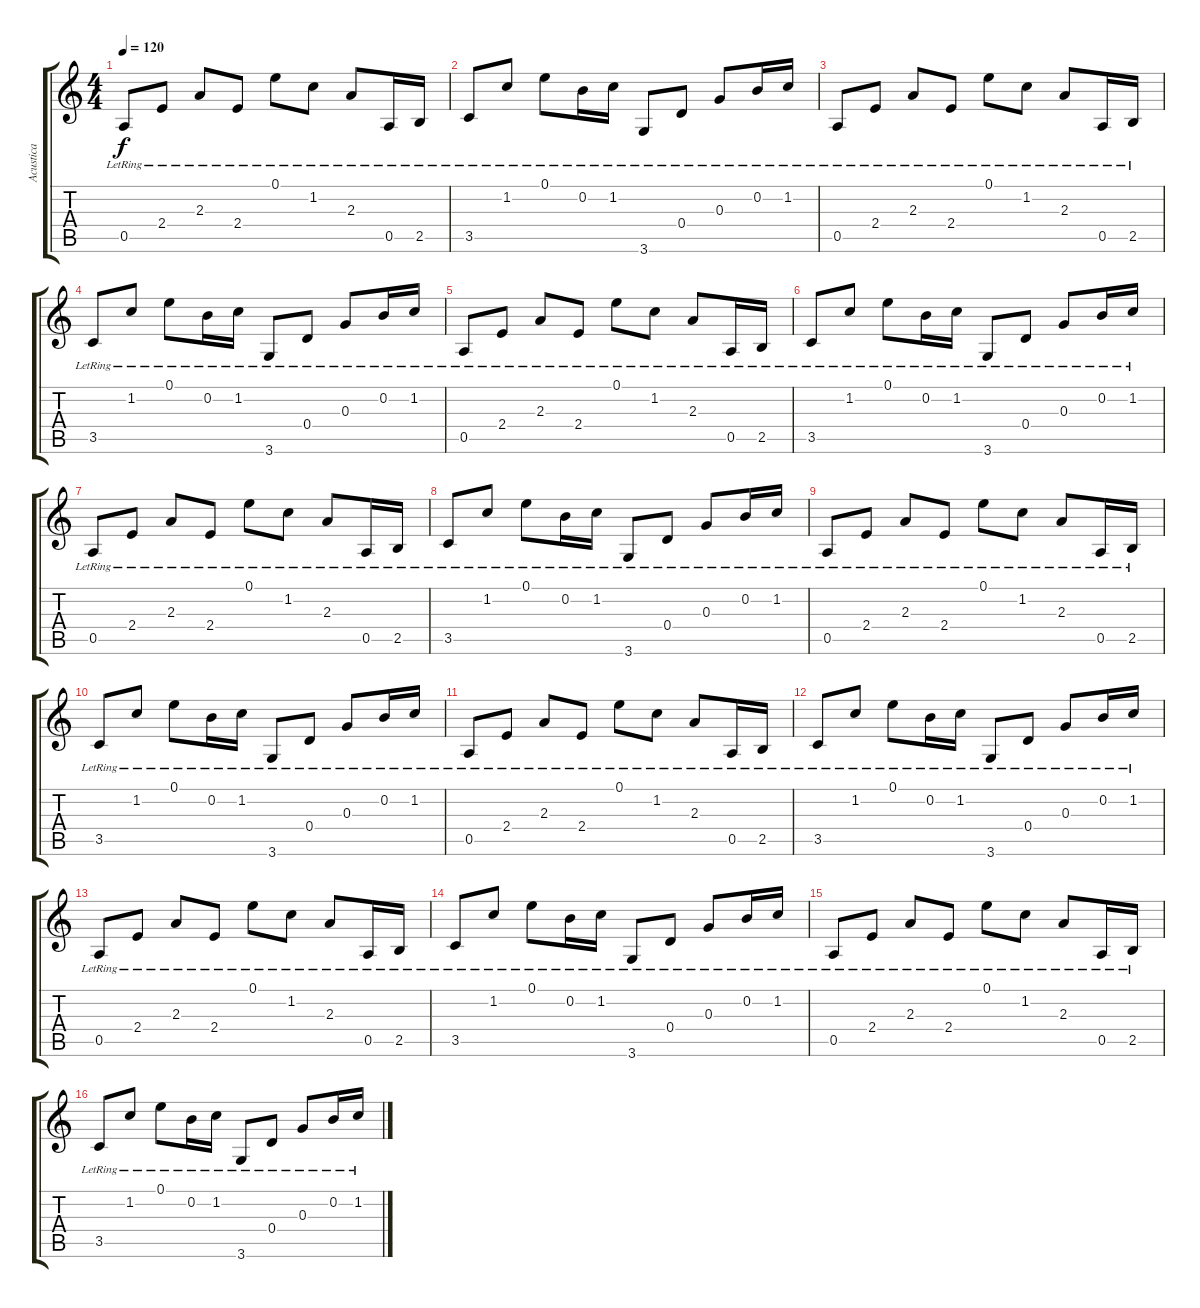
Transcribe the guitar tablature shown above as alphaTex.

\track ("Acustica" "Acustica") {instrument acousticguitarsteel}
\staff {score tabs}
\tuning (E4 B3 G3 D3 A2 E2) {hide}
\ts (4 4)
\tempo 120
\clef g2
\ks c
0.5{lr}.8{dy f instrument acousticguitarsteel} 2.4{lr}.8 2.3{lr}.8 2.4{lr}.8 0.1{lr}.8 1.2{lr}.8 2.3{lr}.8 0.5{lr}.16 2.5{lr}.16 |
3.5{lr}.8 1.2{lr}.8 0.1{lr}.8 0.2{lr}.16 1.2{lr}.16 3.6{lr}.8 0.4{lr}.8 0.3{lr}.8 0.2{lr}.16 1.2{lr}.16 |
0.5{lr}.8 2.4{lr}.8 2.3{lr}.8 2.4{lr}.8 0.1{lr}.8 1.2{lr}.8 2.3{lr}.8 0.5{lr}.16 2.5{lr}.16 |
3.5{lr}.8 1.2{lr}.8 0.1{lr}.8 0.2{lr}.16 1.2{lr}.16 3.6{lr}.8 0.4{lr}.8 0.3{lr}.8 0.2{lr}.16 1.2{lr}.16 |
0.5{lr}.8 2.4{lr}.8 2.3{lr}.8 2.4{lr}.8 0.1{lr}.8 1.2{lr}.8 2.3{lr}.8 0.5{lr}.16 2.5{lr}.16 |
3.5{lr}.8 1.2{lr}.8 0.1{lr}.8 0.2{lr}.16 1.2{lr}.16 3.6{lr}.8 0.4{lr}.8 0.3{lr}.8 0.2{lr}.16 1.2{lr}.16 |
0.5{lr}.8 2.4{lr}.8 2.3{lr}.8 2.4{lr}.8 0.1{lr}.8 1.2{lr}.8 2.3{lr}.8 0.5{lr}.16 2.5{lr}.16 |
3.5{lr}.8 1.2{lr}.8 0.1{lr}.8 0.2{lr}.16 1.2{lr}.16 3.6{lr}.8 0.4{lr}.8 0.3{lr}.8 0.2{lr}.16 1.2{lr}.16 |
0.5{lr}.8 2.4{lr}.8 2.3{lr}.8 2.4{lr}.8 0.1{lr}.8 1.2{lr}.8 2.3{lr}.8 0.5{lr}.16 2.5{lr}.16 |
3.5{lr}.8 1.2{lr}.8 0.1{lr}.8 0.2{lr}.16 1.2{lr}.16 3.6{lr}.8 0.4{lr}.8 0.3{lr}.8 0.2{lr}.16 1.2{lr}.16 |
0.5{lr}.8 2.4{lr}.8 2.3{lr}.8 2.4{lr}.8 0.1{lr}.8 1.2{lr}.8 2.3{lr}.8 0.5{lr}.16 2.5{lr}.16 |
3.5{lr}.8 1.2{lr}.8 0.1{lr}.8 0.2{lr}.16 1.2{lr}.16 3.6{lr}.8 0.4{lr}.8 0.3{lr}.8 0.2{lr}.16 1.2{lr}.16 |
0.5{lr}.8 2.4{lr}.8 2.3{lr}.8 2.4{lr}.8 0.1{lr}.8 1.2{lr}.8 2.3{lr}.8 0.5{lr}.16 2.5{lr}.16 |
3.5{lr}.8 1.2{lr}.8 0.1{lr}.8 0.2{lr}.16 1.2{lr}.16 3.6{lr}.8 0.4{lr}.8 0.3{lr}.8 0.2{lr}.16 1.2{lr}.16 |
0.5{lr}.8 2.4{lr}.8 2.3{lr}.8 2.4{lr}.8 0.1{lr}.8 1.2{lr}.8 2.3{lr}.8 0.5{lr}.16 2.5{lr}.16 |
3.5{lr}.8 1.2{lr}.8 0.1{lr}.8 0.2{lr}.16 1.2{lr}.16 3.6{lr}.8 0.4{lr}.8 0.3{lr}.8 0.2{lr}.16 1.2{lr}.16
